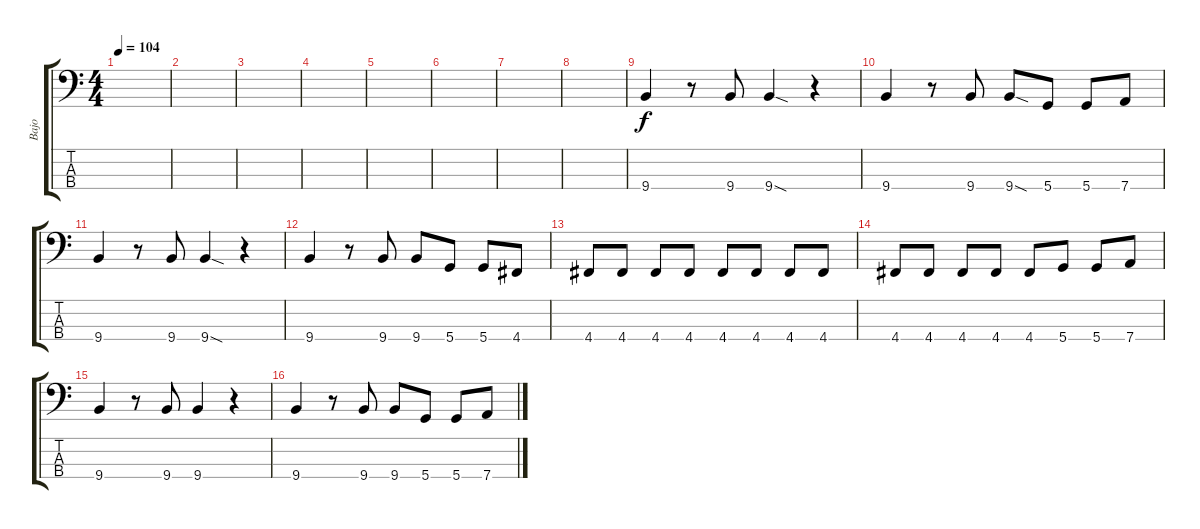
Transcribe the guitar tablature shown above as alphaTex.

\track ("Bajo" "Bajo") {instrument electricbassfinger}
\staff {score tabs}
\tuning (G2 D2 A1 D1) {hide}
\ts (4 4)
\tempo 104
\clef f4
\ks c
|
|
|
|
|
|
|
|
9.4.4 r.8 9.4.8 9.4{sod}.4 r.4 |
9.4.4 r.8 9.4.8 9.4{sod}.8 5.4.8 5.4.8 7.4.8 |
9.4.4 r.8 9.4.8 9.4{sod}.4 r.4 |
9.4.4 r.8 9.4.8 9.4.8 5.4.8 5.4.8 4.4.8 |
4.4.8 4.4.8 4.4.8 4.4.8 4.4.8 4.4.8 4.4.8 4.4.8 |
4.4.8 4.4.8 4.4.8 4.4.8 4.4.8 5.4.8 5.4.8 7.4.8 |
9.4.4 r.8 9.4.8 9.4.4 r.4 |
9.4.4 r.8 9.4.8 9.4.8 5.4.8 5.4.8 7.4.8
